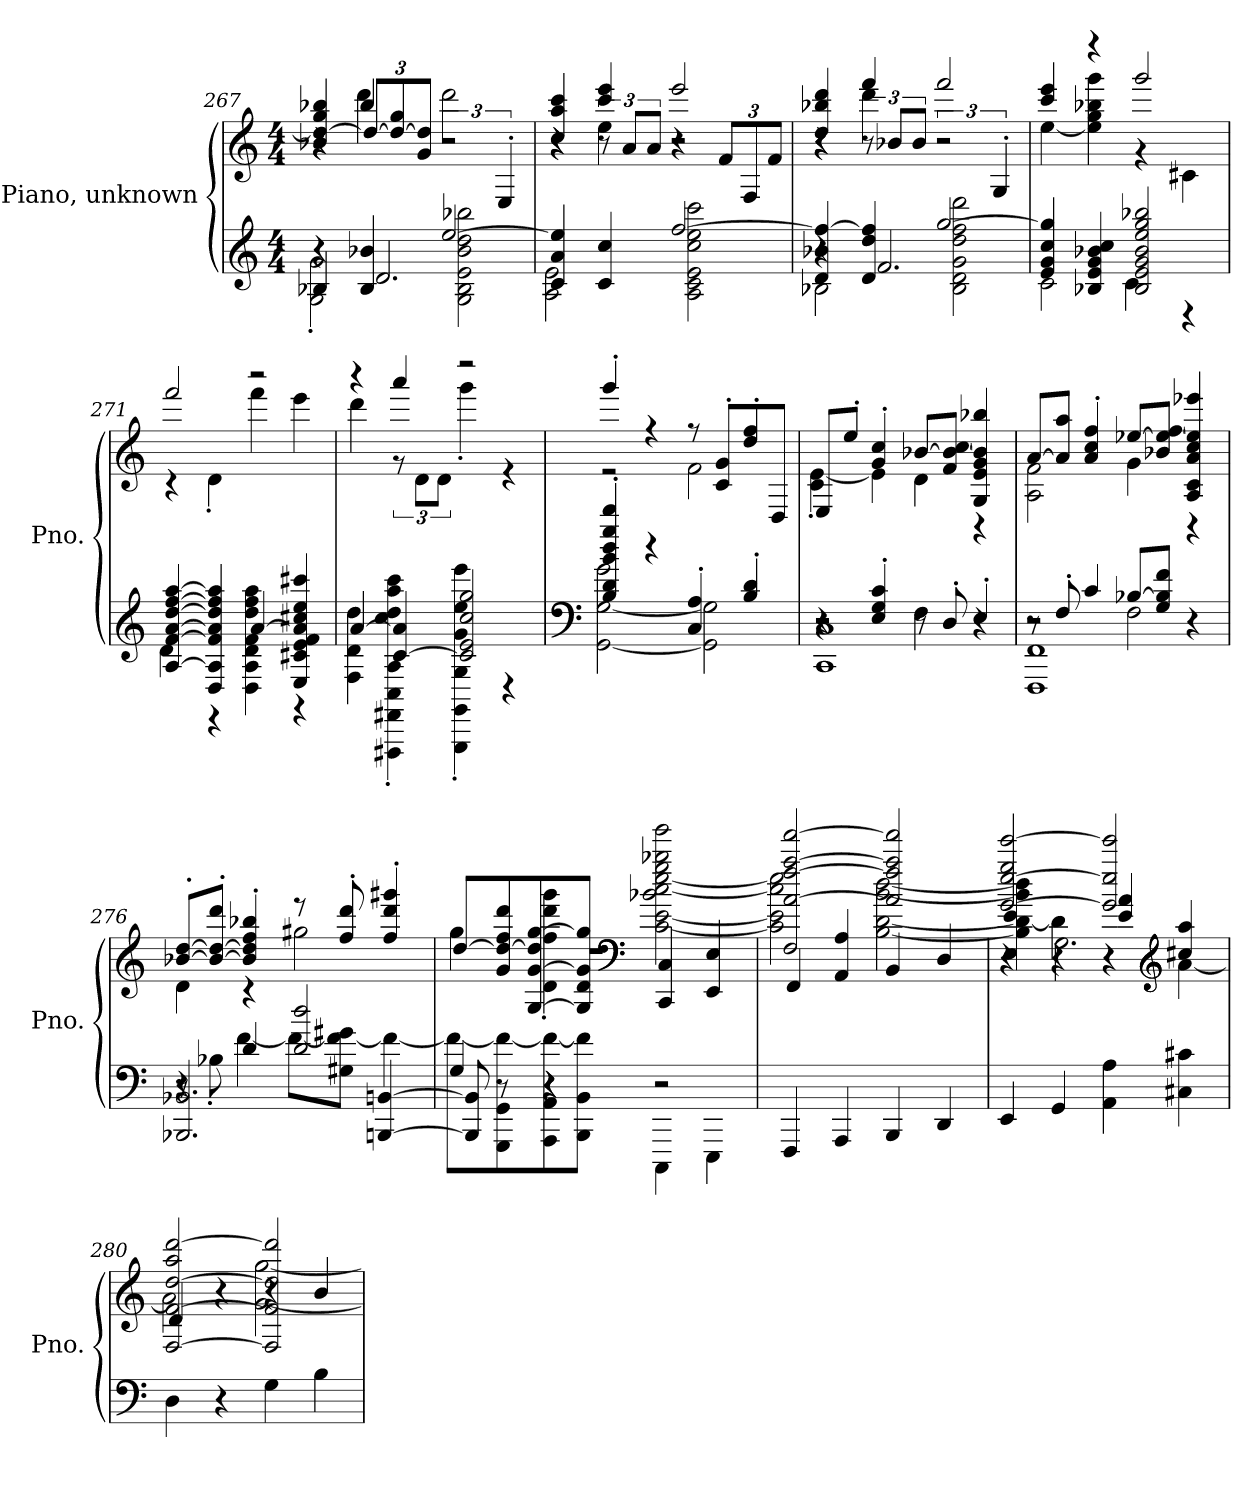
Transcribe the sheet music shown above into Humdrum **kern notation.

**kern	**kern
*part1	*part1
*staff2	*staff1
*I"Piano, unknown	*
*I'Pno.	*
*clefG2	*clefG2
*k[]	*k[]
*M4/4	*M4/4
=267	=267
*^	*^
*	*^	*	*^
4B-X/	2G\' 2g\'	4r	4r	4r	4b-X/ 4dd/_ 4gg/ 4bb-X/
*	*	*	*	*	*Xbrackettup
4B-/ 4b-X/	.	2.d/	4bb-/	4ddd\	12dd/L_
.	.	.	.	.	12dd/_ 12gg/
.	.	.	.	.	12g/ 12dd/]J
*	*	*	*	*	*brackettup
[2ee/	2G\ 2B-\ 2e\ 2b-\ 2dd\ 2bb-X\	.	2r	2ddd\	3r
.	.	.	.	.	6E'/
*	*v	*v	*	*	*
!!LO:LB:g=z	!!	!!
=268	=268	=268	=268	=268
4c/ 4a/ 4ee/]	2A\ 2e\	4r	4r	4cc/ 4aa/ 4ccc/
4c/ 4cc/	.	4ccc/ 4eee/	4ee\	12r
.	.	.	.	12a/L
.	.	.	.	12a/J
[2ff/	2A\ 2c\ 2e\ 2cc\ 2ee\ 2ccc\	2eee/	2r	4r
*	*	*	*	*Xbrackettup
.	.	.	.	12f/L
.	.	.	.	12F/
.	.	.	.	12f/J
=269	=269	=269	=269	=269
*	*^	*	*	*
4d/ 4b-X/ 4ff/_	2B-X\	4r	4r	4r	4dd/ 4bb-X/ 4ddd/
*	*	*	*	*	*brackettup
4d/ 4dd/ 4ff/]	.	2.f/	4fff/	4ddd\	12r
.	.	.	.	.	12b-X/L
.	.	.	.	.	12b-/J
[2gg/	2B-\ 2d\ 2g\ 2dd\ 2ff\ 2ddd\	.	2fff/	2r	3r
.	.	.	.	.	6G'/
*	*v	*v	*	*	*
*	*	*	*v	*v
=270	=270	=270	=270
4e/ 4g/ 4cc/ 4gg/]	2c\	4ccc/ 4eee/	[4ee\
4B-X/ 4e/ 4g/ 4b-X/ 4cc/	.	4r	4ee\] 4gg\ 4bb-X\ 4ggg\
2B-/ 2e/ 2g/ 2b-/ 2ee/ 2gg/ 2bb-X/	4c\	2ggg/	4r
.	4r	.	4c#X\
=271	=271	=271	=271
[4A/ [4f/ [4a/ [4dd/ [4ff/ [4aa/	4d\	2fff/	4r
4D/ 4A/] 4f/] 4a/] 4dd/] 4ff/] 4aa/]	4r	.	4d'\
[4a/	4D\ 4A\ 4d\ 4f\ 4dd\ 4ff\ 4aa\	2r	4fff\
4E/ 4c#X/ 4e/ 4f/ 4a/] 4cc#X/ 4ee/ 4ccc#X/	4r	.	4eee\
=272	=272	=272	=272
[4a/	4F\ 4d\ 4dd\	4r	4ddd\
[4c/ 4a/]	4FFF#X\' 4FF#X\' 4C\' 4A\' 4cc\' 4dd\' 4aa\' 4ccc\'	4aaa/	12r
.	.	.	12d\L
.	.	.	12d\J
2c/] 2e/ 2cc/ 2gg/	4GGG\' 4GG\' 4G\' 4g\' 4ee\' 4eee\'	2r	4ggg'\
.	4r	.	4r
!!LO:LB:g=z	!!
=273	=273	=273	=273
*clefF4	*	*	*
4B/' 4d/' 4b/' 4dd/' 4gg/' 4ddd/'	[2GG\ [2G\ 2g\	4ggg'/	2r
4r	.	4r	.
4C/' 4A/'	2GG\] 2G\]	8r	2f\
.	.	8c/' 8g/'L	.
4B/' 4d/'	.	8dd/' 8ff/'	.
.	.	8D/J	.
=274	=274	=274	=274
*	*^	*	*
4r	2r	1CC 1C	8E/L	4c\' [4e\'
.	.	.	8ee'/J	.
4E/' 4G/' 4c/'	.	.	4g/' 4cc/'	4e\]
8r	4F\	.	[8b-X/L	4d\
8D'/	.	.	8f/ 8b-/_ 8cc/J	.
4E'/	4r	.	4G/ 4e/ 4g/ 4b-/] 4bb-X/	4r
=275	=275	=275	=275	=275
8r	2r	1FFF 1FF	[8a/L	2A\ 2f\
8F'/	.	.	8a/] 8aa/J	.
4c/	.	.	4a/' 4cc/' 4ff/'	.
[8B-X/L	2F\	.	[8ee-X/L	4g\
8G/ 8B-/] 8f/J	.	.	8b-X/ 8ee-/_ 8ff/J	.
4r	.	.	4A/ 4c/ 4a/ 4cc/ 4ee-/] 4eee-X/	4r
=276	=276	=276	=276	=276
4r	8r	2.BBB-X/ 2.BB-X/	[8b-X/' [8dd/'L	4d\
.	8B-X'\	.	8b-/_' 8dd/_' 8ddd/'J	.
4d/	[4f\	.	4b-/]' 4dd/]' 4ff/' 4bb-X/'	4r
2d/ 2dd/	8f\L_	.	8r	2gg#X\
.	8G#X\ 8f\_ 8g#X\J	.	8ff/' 8ddd/'	.
.	4f\_	[4BBBn/ [4BBn/	4ff/' 4ddd/' 4ggg#X/'	.
!!LO:LB:g=z
=277	=277	=277	=277	=277
*	*	*	*	*^
4G/	8f\L_	8BBB/] 8BB/]	1r	4gg\	[8dd/L
.	8GGG\ 8GG\ 8f\_	8r	.	.	8g/ 8dd/_ 8ff/ 8ddd/
4r	8AAA\ 8AA\ 8f\_	4r	.	4d\' 4ff\' 4ddd\' 4ggg\'	[8G/ [8g/ 8dd/] [8gg/
.	8BBB\ 8BB\ 8f\]J	.	.	.	8G/] 8d/ 8g/] 8gg/]J
*	*	*	*clefF4	*	*
2r	4CCC\	2r	.	[2c\ [2e\ 2b-X\ [2cc\ [2ee\ 2gg\ 2bb-X\ 2ggg\	4CC/ 4C/
.	4EEE\	.	.	.	4EE/ 4E/
*v	*v	*v	*	*	*
=278	=278	=278	=278
4FFF/	2F/ [2a/ [2ff/ [2aa/ [2fff/	2c\] 2e\] 2cc\] 2ee\]	4FF/
4AAA/	.	.	4AA/ 4A/
4BBB/	2a/] 2ff/] 2aa/] 2fff/]	[2B\ [2d\ [2b\ [2dd\	4BB/
4DD/	.	.	4D/
=279	=279	=279	=279
*	*	*	*^
4EE/	[2g/ [2ee/ 2gg/ [2eee/	4B\] 4d\_ 4b\] 4dd\]	4E/ 4e/	4r
4GG/	.	4d\]	4r	2.G\
4AA\ 4A\	2g/] 2ee/] 2eee/]	4r	4e/ 4a/	.
*	*clefG2	*	*	*
4C#X\ 4c#X\	.	[4a\	4cc#X/ 4aa/	.
*	*	*	*v	*v
=280	=280	=280	=280
4D\	[2F/ [2f/ [2dd/ 2aa/ [2ddd/	2a\]	4d/
4r	.	.	4r
4G\	2F/] 2f/] 2dd/] 2ddd/]	[2g\ [2gg\	4r
4B\	.	.	4b/
*	*v	*v	*v
=	=
*-	*-
